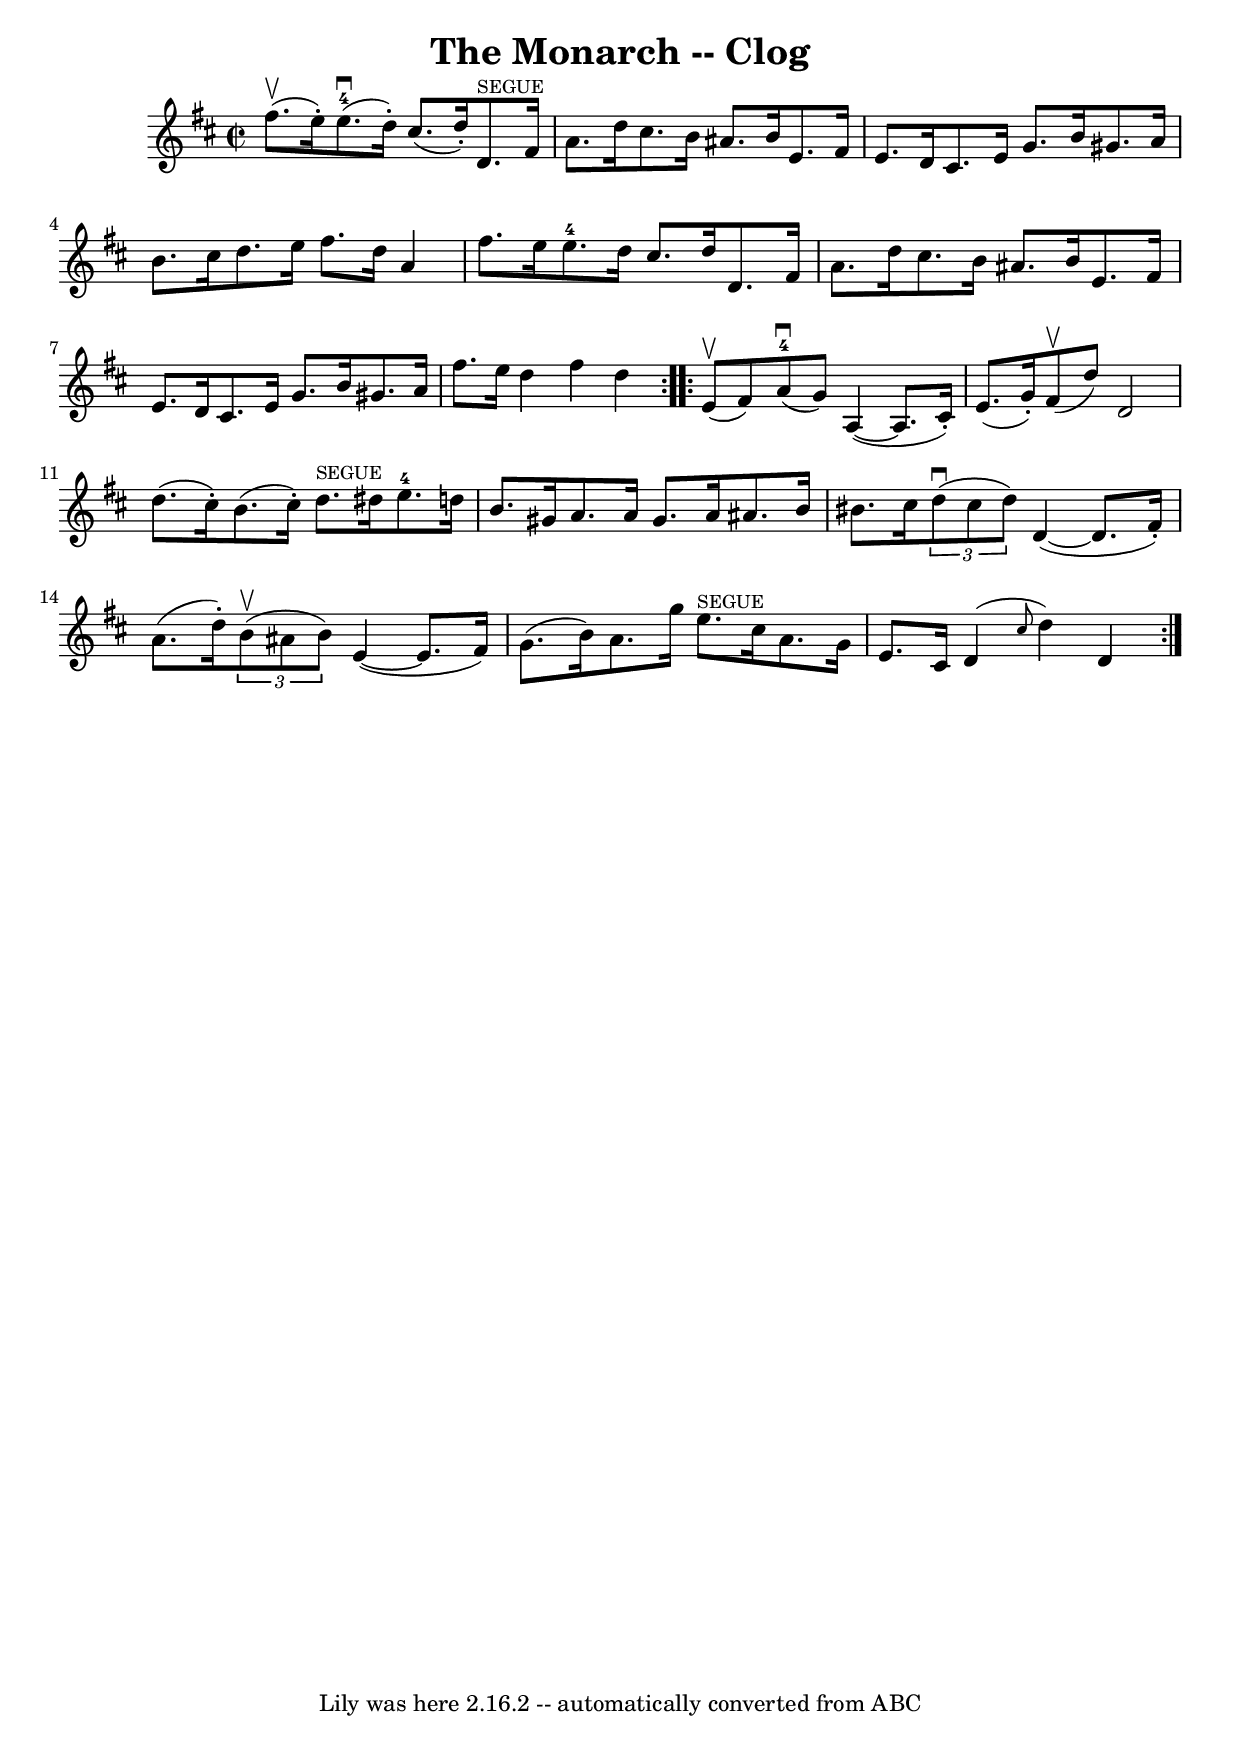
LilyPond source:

\version "2.16.2"
\include "Mammoth.ily"
\header {
  %% book = "Ryan's Mammoth Collection"
  crossRefNumber = "1"
  footnotes = ""
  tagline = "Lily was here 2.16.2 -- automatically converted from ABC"
  title = "The Monarch -- Clog"

}
voicedefault =  {



  \repeat volta 2 {

    \override Staff.TimeSignature #'style = #'C
    \time 2/2 
    \key d \major     fis''8.^\upbow(e''16-.)  |
    e''8.-4^\downbow(d''16-.) cis''8. (d''16-.) d'8.^\segue        fis'16 a'8. d''16   |
    cis''8. b'16 ais'8. b'16 e'8.        fis'16 e'8. d'16   |
    cis'8. e'16 g'8. b'16 gis'8.       a'16 b'8. cis''16   |
    d''8. e''16 fis''8. d''16 a'4      fis''8. e''16   |
    e''8.-4 d''16 cis''8. d''16         d'8. fis'16 a'8. d''16   |
    cis''8. b'16 ais'8. b'16        e'8. fis'16 e'8. d'16   |
    cis'8. e'16 g'8. b'16         gis'8. a'16 fis''8. e''16   |
    d''4 fis''4 d''4  
  }     

  \repeat volta 2 {     e'8^\upbow(fis'8)  |
    a'8-4^\downbow(     g'8) a4 (~ a8. cis'16-.) e'8. (g'16-.)  |
    fis'8^\upbow(d''8) d'2 d''8. (cis''16-.) |
    b'8. (
    cis''16-.) d''8.^\segue dis''16 e''8.-4 d''!16 b'8.         gis'16   |
    a'8. a'16 gis'8. a'16 ais'8. b'16 bis'8.        cis''16   |
    \times 2/3 { d''8^\downbow(cis''8 d''8) 
	       }        d'4 (~ d'8. fis'16-.) a'8. (d''16-.)  |
    \times 2/3 { 
      b'8^\upbow(ais'8 b'8) 
    } e'4 (~ e'8. fis'16) g'8. (     b'16)  |
    a'8. g''16 e''8.^\segue cis''16 a'8. g'16      e'8. cis'16   |
    d'4 (\grace { cis''8  
		} d''4) d'4  
  }   

}

\score{
  <<

    \context Staff="default"
    {
      \voicedefault 
      
    }

  >>
  \layout {
    
  }
  \midi {
  }

}
